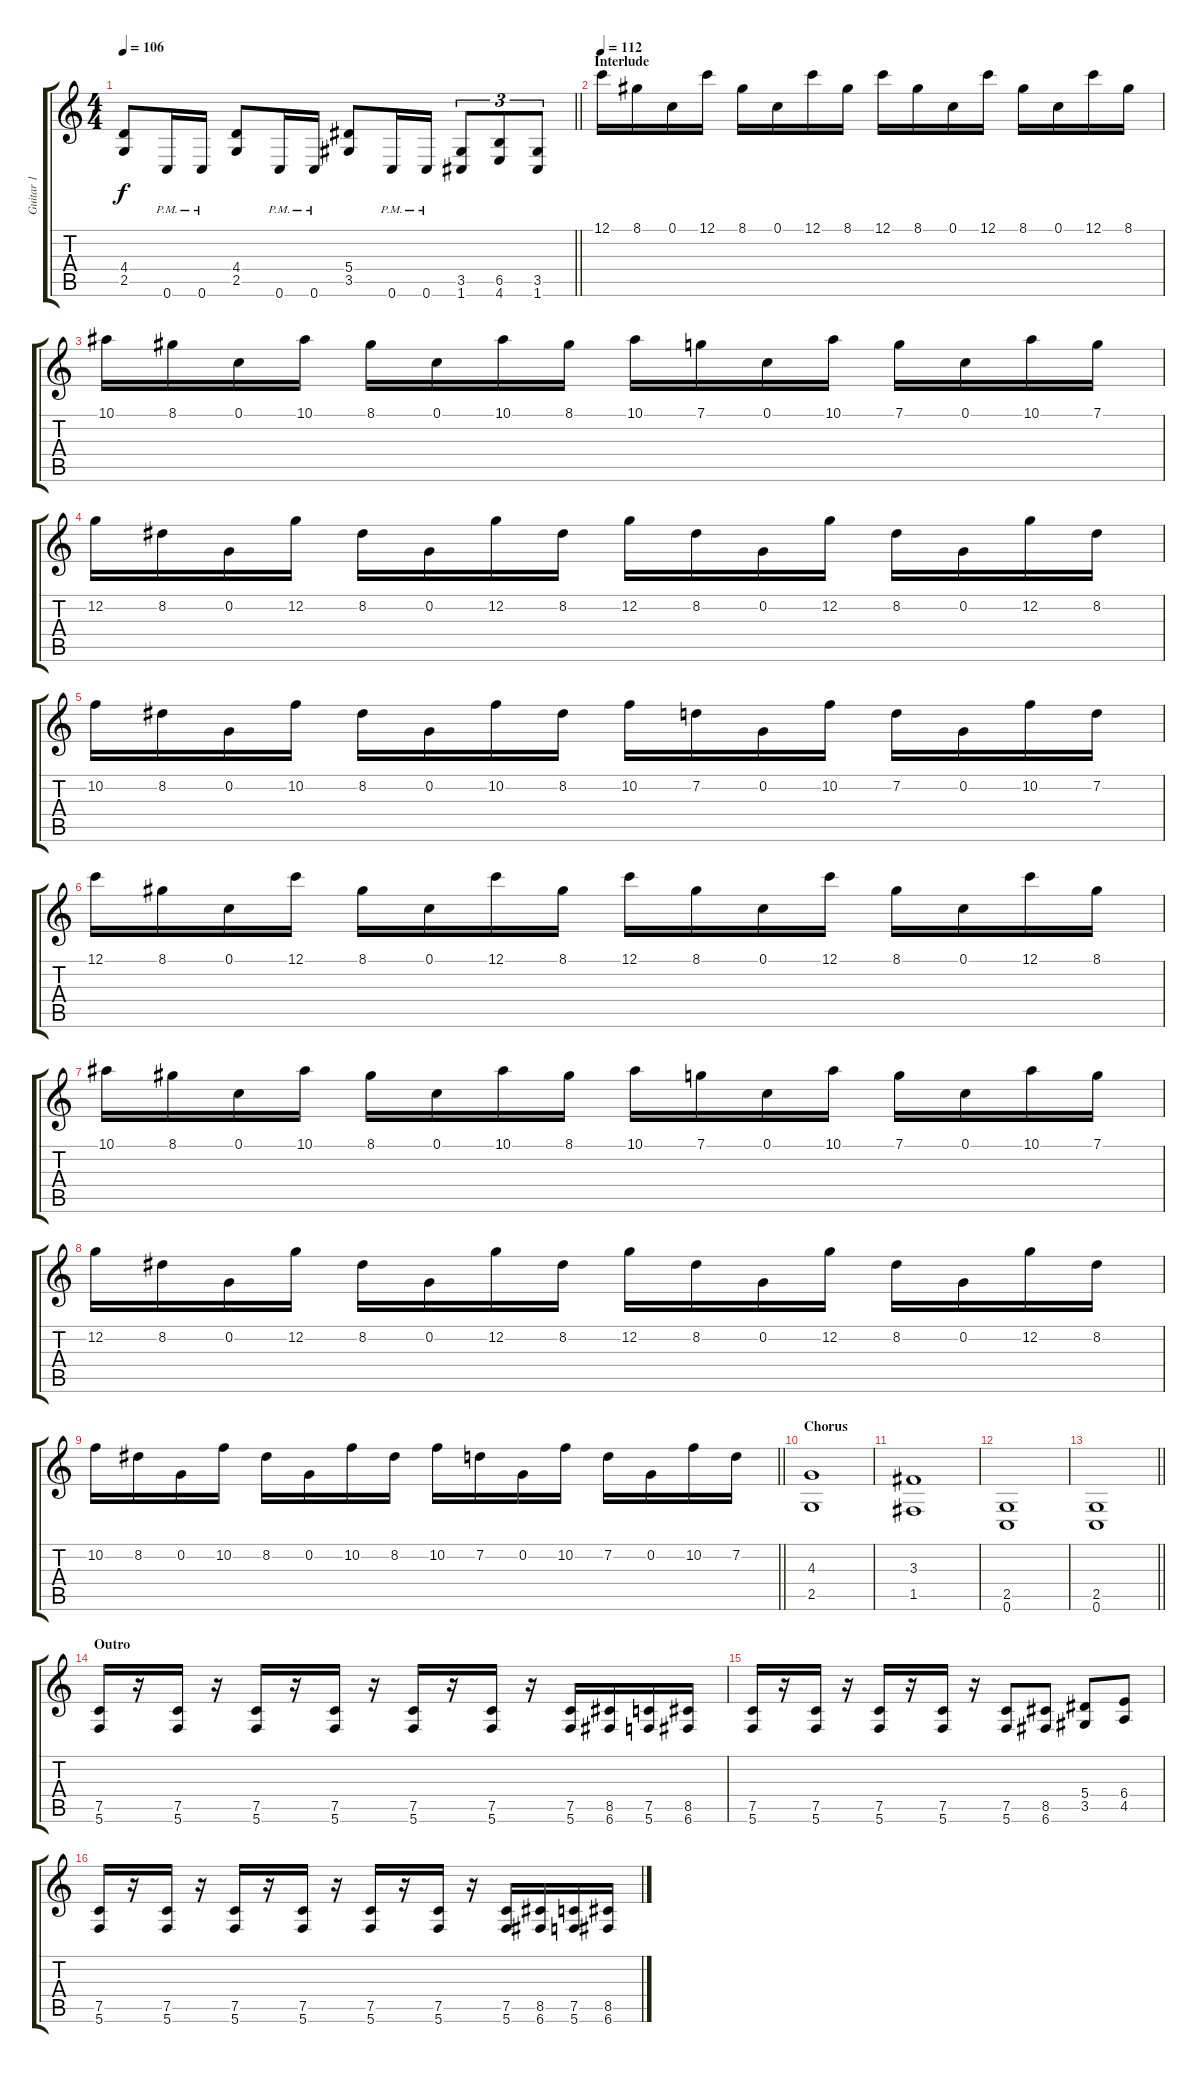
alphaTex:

\track ("Guitar 1" "Guitar 1") {instrument distortionguitar}
\staff {score tabs}
\tuning (C4 G3 Eb3 Bb2 F2 C2) {hide}
\ts (4 4)
\tempo 106
\clef g2
\barLineRight lightlight
\ks c
(4.4{t} 2.5{t}).8{dy f} 0.6{pm}.16 0.6{pm}.16 (4.4 2.5).8 0.6{pm}.16 0.6{pm}.16 (5.4 3.5).8 0.6{pm}.16 0.6{pm}.16 (3.5 1.6).8{tu (3 2)} (6.5 4.6).8{tu (3 2)} (3.5 1.6).8{tu (3 2)} |
\section ("" "Interlude")
\tempo 112
12.1.16 8.1.16 0.1.16 12.1.16 8.1.16 0.1.16 12.1.16 8.1.16 12.1.16 8.1.16 0.1.16 12.1.16 8.1.16 0.1.16 12.1.16 8.1.16 |
10.1.16 8.1.16 0.1.16 10.1.16 8.1.16 0.1.16 10.1.16 8.1.16 10.1.16 7.1.16 0.1.16 10.1.16 7.1.16 0.1.16 10.1.16 7.1.16 |
12.2.16 8.2.16 0.2.16 12.2.16 8.2.16 0.2.16 12.2.16 8.2.16 12.2.16 8.2.16 0.2.16 12.2.16 8.2.16 0.2.16 12.2.16 8.2.16 |
10.2.16 8.2.16 0.2.16 10.2.16 8.2.16 0.2.16 10.2.16 8.2.16 10.2.16 7.2.16 0.2.16 10.2.16 7.2.16 0.2.16 10.2.16 7.2.16 |
12.1.16 8.1.16 0.1.16 12.1.16 8.1.16 0.1.16 12.1.16 8.1.16 12.1.16 8.1.16 0.1.16 12.1.16 8.1.16 0.1.16 12.1.16 8.1.16 |
10.1.16 8.1.16 0.1.16 10.1.16 8.1.16 0.1.16 10.1.16 8.1.16 10.1.16 7.1.16 0.1.16 10.1.16 7.1.16 0.1.16 10.1.16 7.1.16 |
12.2.16 8.2.16 0.2.16 12.2.16 8.2.16 0.2.16 12.2.16 8.2.16 12.2.16 8.2.16 0.2.16 12.2.16 8.2.16 0.2.16 12.2.16 8.2.16 |
\barLineRight lightlight
10.2.16 8.2.16 0.2.16 10.2.16 8.2.16 0.2.16 10.2.16 8.2.16 10.2.16 7.2.16 0.2.16 10.2.16 7.2.16 0.2.16 10.2.16 7.2.16 |
\section ("" "Chorus")
(4.3 2.5).1 |
(3.3 1.5).1 |
(2.5 0.6).1 |
\barLineRight lightlight
(2.5 0.6).1 |
\section ("" "Outro")
(7.5 5.6).16 r.16 (7.5 5.6).16 r.16 (7.5 5.6).16 r.16 (7.5 5.6).16 r.16 (7.5 5.6).16 r.16 (7.5 5.6).16 r.16 (7.5 5.6).16 (8.5 6.6).16 (7.5 5.6).16 (8.5 6.6).16 |
(7.5 5.6).16 r.16 (7.5 5.6).16 r.16 (7.5 5.6).16 r.16 (7.5 5.6).16 r.16 (7.5 5.6).8 (8.5 6.6).8 (5.4 3.5).8 (6.4 4.5).8 |
(7.5 5.6).16 r.16 (7.5 5.6).16 r.16 (7.5 5.6).16 r.16 (7.5 5.6).16 r.16 (7.5 5.6).16 r.16 (7.5 5.6).16 r.16 (7.5 5.6).16 (8.5 6.6).16 (7.5 5.6).16 (8.5 6.6).16
